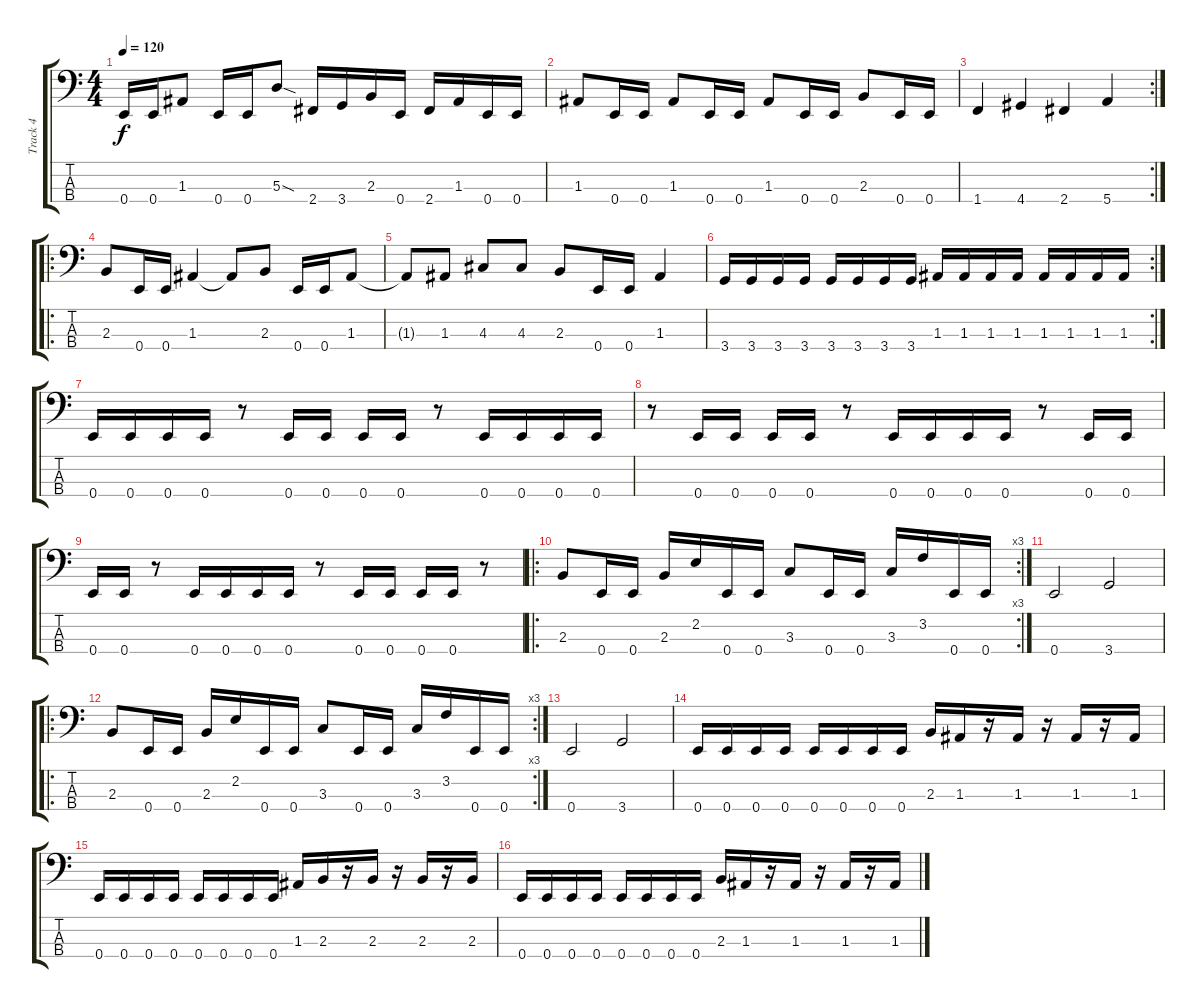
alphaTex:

\track ("Track 4" "Track 4") {instrument electricbassfinger}
\staff {score tabs}
\tuning (G2 D2 A1 E1) {hide}
\ts (4 4)
\tempo 120
\clef f4
\ks c
0.4.16{dy f} 0.4.16 1.3.8 0.4.16 0.4.16 5.3{sod}.8 2.4.16 3.4.16 2.3.16 0.4.16 2.4.16 1.3.16 0.4.16 0.4.16 |
1.3.8 0.4.16 0.4.16 1.3.8 0.4.16 0.4.16 1.3.8 0.4.16 0.4.16 2.3.8 0.4.16 0.4.16 |
\rc 2
1.4.4 4.4.4 2.4.4 5.4.4 |
\ro
2.3.8 0.4.16 0.4.16 1.3.4 1.3{t}.8 2.3.8 0.4.16 0.4.16 1.3.8 |
1.3{t}.8 1.3.8 4.3.8 4.3.8 2.3.8 0.4.16 0.4.16 1.3.4 |
\rc 2
3.4.16 3.4.16 3.4.16 3.4.16 3.4.16 3.4.16 3.4.16 3.4.16 1.3.16 1.3.16 1.3.16 1.3.16 1.3.16 1.3.16 1.3.16 1.3.16 |
0.4.16 0.4.16 0.4.16 0.4.16 r.8 0.4.16 0.4.16 0.4.16 0.4.16 r.8 0.4.16 0.4.16 0.4.16 0.4.16 |
r.8 0.4.16 0.4.16 0.4.16 0.4.16 r.8 0.4.16 0.4.16 0.4.16 0.4.16 r.8 0.4.16 0.4.16 |
0.4.16 0.4.16 r.8 0.4.16 0.4.16 0.4.16 0.4.16 r.8 0.4.16 0.4.16 0.4.16 0.4.16 r.8 |
\ro
\rc 3
2.3.8 0.4.16 0.4.16 2.3.16 2.2.16 0.4.16 0.4.16 3.3.8 0.4.16 0.4.16 3.3.16 3.2.16 0.4.16 0.4.16 |
0.4.2 3.4.2 |
\ro
\rc 3
2.3.8 0.4.16 0.4.16 2.3.16 2.2.16 0.4.16 0.4.16 3.3.8 0.4.16 0.4.16 3.3.16 3.2.16 0.4.16 0.4.16 |
0.4.2 3.4.2 |
0.4.16 0.4.16 0.4.16 0.4.16 0.4.16 0.4.16 0.4.16 0.4.16 2.3.16 1.3.16 r.16 1.3.16 r.16 1.3.16 r.16 1.3.16 |
0.4.16 0.4.16 0.4.16 0.4.16 0.4.16 0.4.16 0.4.16 0.4.16 1.3.16 2.3.16 r.16 2.3.16 r.16 2.3.16 r.16 2.3.16 |
0.4.16 0.4.16 0.4.16 0.4.16 0.4.16 0.4.16 0.4.16 0.4.16 2.3.16 1.3.16 r.16 1.3.16 r.16 1.3.16 r.16 1.3.16
